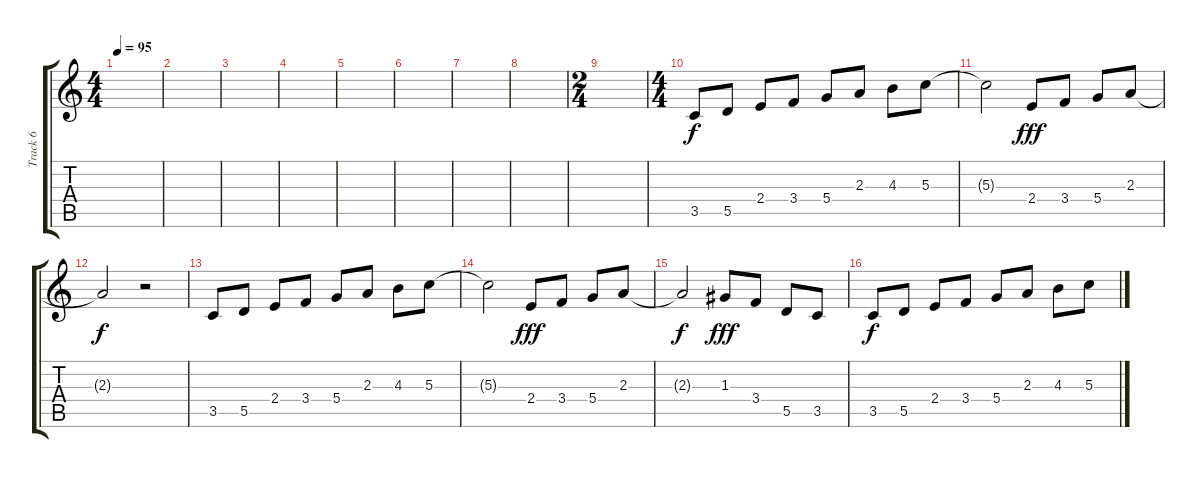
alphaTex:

\track ("Track 6" "Track 6") {instrument distortionguitar}
\staff {score tabs}
\tuning (E4 B3 G3 D3 A2 E2) {hide}
\ts (4 4)
\tempo 95
\clef g2
\ks c
|
|
|
|
|
|
|
|
\ts (2 4)
|
\ts (4 4)
3.5.8 5.5.8 2.4.8 3.4.8 5.4.8 2.3.8 4.3.8 5.3.8 |
5.3{t}.2 2.4.8{dy fff} 3.4.8 5.4.8 2.3.8 |
2.3{t}.2{dy f} r.2 |
3.5.8 5.5.8 2.4.8 3.4.8 5.4.8 2.3.8 4.3.8 5.3.8 |
5.3{t}.2 2.4.8{dy fff} 3.4.8 5.4.8 2.3.8 |
2.3{t}.2{dy f} 1.3.8{dy fff} 3.4.8 5.5.8 3.5.8 |
3.5.8{dy f} 5.5.8 2.4.8 3.4.8 5.4.8 2.3.8 4.3.8 5.3.8
